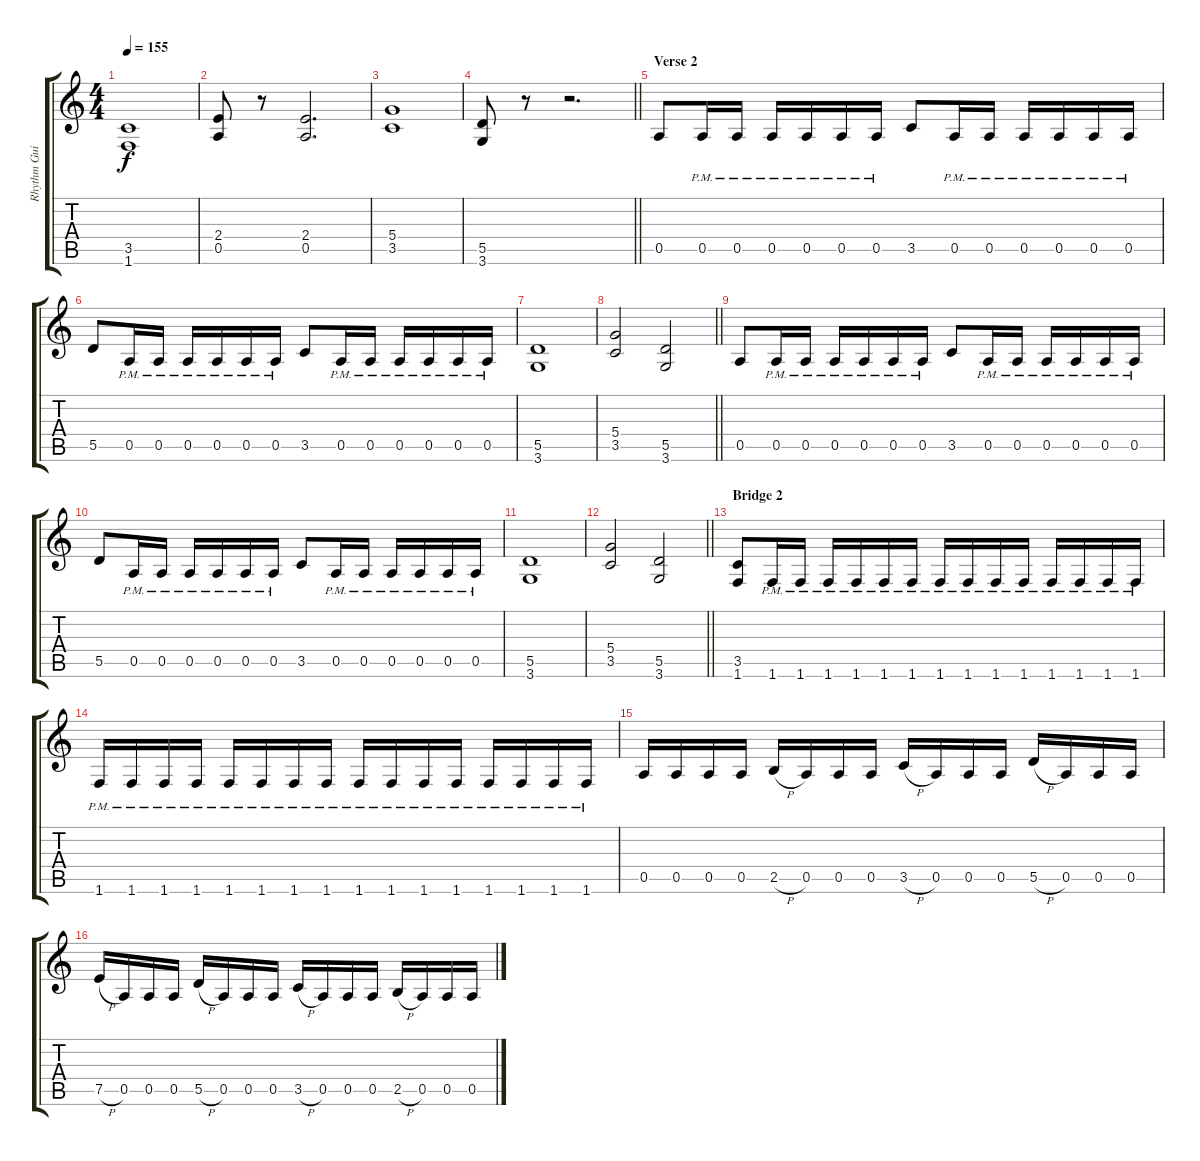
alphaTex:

\track ("Rhythm Guitar 1: Henrik Juhano" "Rhythm Gui") {instrument distortionguitar}
\staff {score tabs}
\tuning (E4 B3 G3 D3 A2 E2) {hide}
\ts (4 4)
\tempo 155
\clef g2
\ks aminor
(3.5 1.6).1{dy f} |
(2.4 0.5).8 r.8 (2.4 0.5).2{d} |
(5.4 3.5).1 |
\barLineRight lightlight
(5.5 3.6).8 r.8 r.2{d} |
\section ("" "Verse 2")
0.5.8 0.5{pm}.16 0.5{pm}.16 0.5{pm}.16 0.5{pm}.16 0.5{pm}.16 0.5{pm}.16 3.5.8 0.5{pm}.16 0.5{pm}.16 0.5{pm}.16 0.5{pm}.16 0.5{pm}.16 0.5{pm}.16 |
5.5.8 0.5{pm}.16 0.5{pm}.16 0.5{pm}.16 0.5{pm}.16 0.5{pm}.16 0.5{pm}.16 3.5.8 0.5{pm}.16 0.5{pm}.16 0.5{pm}.16 0.5{pm}.16 0.5{pm}.16 0.5{pm}.16 |
(5.5 3.6).1 |
\barLineRight lightlight
(5.4 3.5).2 (5.5 3.6).2 |
0.5.8 0.5{pm}.16 0.5{pm}.16 0.5{pm}.16 0.5{pm}.16 0.5{pm}.16 0.5{pm}.16 3.5.8 0.5{pm}.16 0.5{pm}.16 0.5{pm}.16 0.5{pm}.16 0.5{pm}.16 0.5{pm}.16 |
5.5.8 0.5{pm}.16 0.5{pm}.16 0.5{pm}.16 0.5{pm}.16 0.5{pm}.16 0.5{pm}.16 3.5.8 0.5{pm}.16 0.5{pm}.16 0.5{pm}.16 0.5{pm}.16 0.5{pm}.16 0.5{pm}.16 |
(5.5 3.6).1 |
\barLineRight lightlight
(5.4 3.5).2 (5.5 3.6).2 |
\section ("" "Bridge 2")
(3.5 1.6).8 1.6{pm}.16 1.6{pm}.16 1.6{pm}.16 1.6{pm}.16 1.6{pm}.16 1.6{pm}.16 1.6{pm}.16 1.6{pm}.16 1.6{pm}.16 1.6{pm}.16 1.6{pm}.16 1.6{pm}.16 1.6{pm}.16 1.6{pm}.16 |
1.6{pm}.16 1.6{pm}.16 1.6{pm}.16 1.6{pm}.16 1.6{pm}.16 1.6{pm}.16 1.6{pm}.16 1.6{pm}.16 1.6{pm}.16 1.6{pm}.16 1.6{pm}.16 1.6{pm}.16 1.6{pm}.16 1.6{pm}.16 1.6{pm}.16 1.6{pm}.16 |
0.5.16 0.5.16 0.5.16 0.5.16 2.5{h}.16 0.5.16 0.5.16 0.5.16 3.5{h}.16 0.5.16 0.5.16 0.5.16 5.5{h}.16 0.5.16 0.5.16 0.5.16 |
7.5{h}.16 0.5.16 0.5.16 0.5.16 5.5{h}.16 0.5.16 0.5.16 0.5.16 3.5{h}.16 0.5.16 0.5.16 0.5.16 2.5{h}.16 0.5.16 0.5.16 0.5.16
